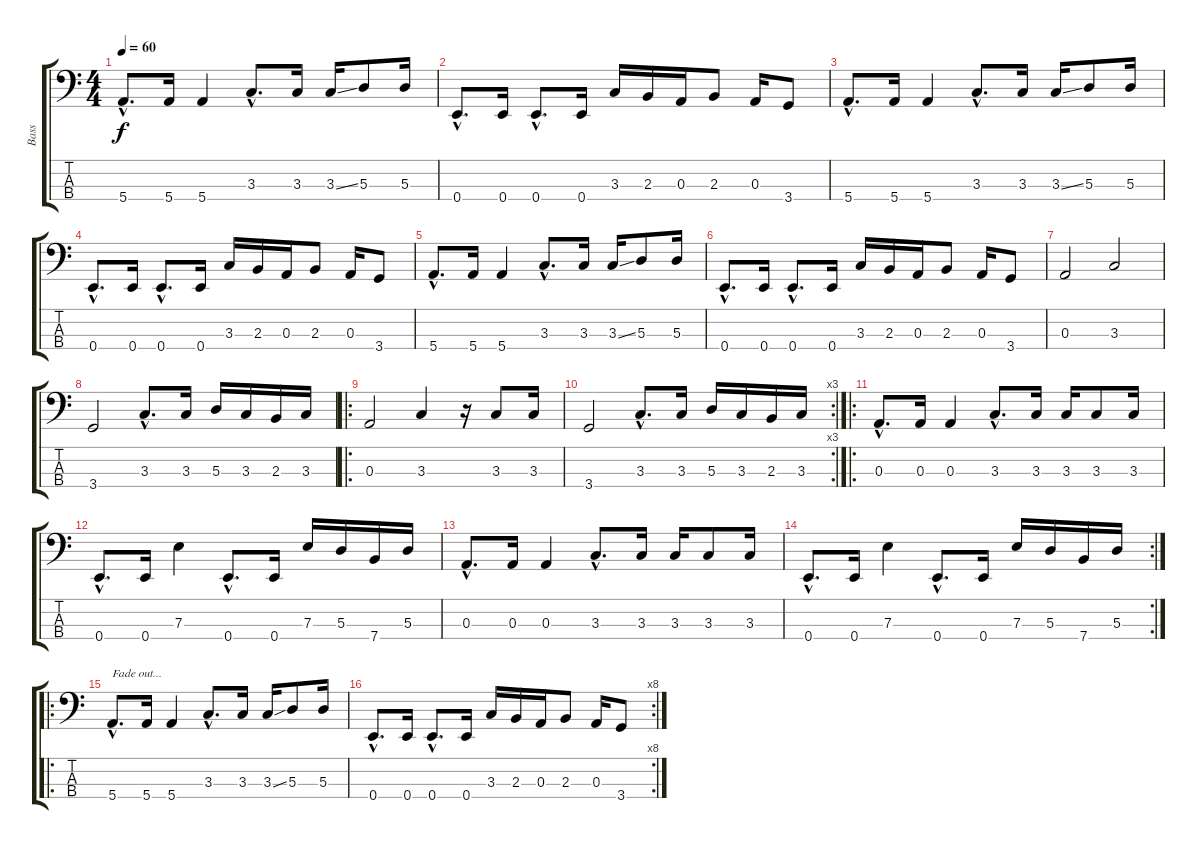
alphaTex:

\track ("Bass" "Bass") {instrument electricbassfinger}
\staff {score tabs}
\tuning (G2 D2 A1 E1) {hide}
\ts (4 4)
\tempo 60
\clef f4
\ks c
5.4{hac}.8{d dy f} 5.4.16 5.4.4 3.3{hac}.8{d} 3.3.16 3.3{ss}.16 5.3.8 5.3.16 |
0.4{hac}.8{d} 0.4.16 0.4{hac}.8{d} 0.4.16 3.3.16 2.3.16 0.3.16 2.3.8 0.3.16 3.4.8 |
5.4{hac}.8{d} 5.4.16 5.4.4 3.3{hac}.8{d} 3.3.16 3.3{ss}.16 5.3.8 5.3.16 |
0.4{hac}.8{d} 0.4.16 0.4{hac}.8{d} 0.4.16 3.3.16 2.3.16 0.3.16 2.3.8 0.3.16 3.4.8 |
5.4{hac}.8{d} 5.4.16 5.4.4 3.3{hac}.8{d} 3.3.16 3.3{ss}.16 5.3.8 5.3.16 |
0.4{hac}.8{d} 0.4.16 0.4{hac}.8{d} 0.4.16 3.3.16 2.3.16 0.3.16 2.3.8 0.3.16 3.4.8 |
0.3.2 3.3.2 |
3.4.2 3.3{hac}.8{d} 3.3.16 5.3.16 3.3.16 2.3.16 3.3.16 |
\ro
0.3.2 3.3.4 r.16 3.3.8 3.3.16 |
\rc 3
3.4.2 3.3{hac}.8{d} 3.3.16 5.3.16 3.3.16 2.3.16 3.3.16 |
\ro
0.3{hac}.8{d} 0.3.16 0.3.4 3.3{hac}.8{d} 3.3.16 3.3.16 3.3.8 3.3.16 |
0.4{hac}.8{d} 0.4.16 7.3.4 0.4{hac}.8{d} 0.4.16 7.3.16 5.3.16 7.4.16 5.3.16 |
0.3{hac}.8{d} 0.3.16 0.3.4 3.3{hac}.8{d} 3.3.16 3.3.16 3.3.8 3.3.16 |
\rc 2
0.4{hac}.8{d} 0.4.16 7.3.4 0.4{hac}.8{d} 0.4.16 7.3.16 5.3.16 7.4.16 5.3.16 |
\ro
5.4{hac}.8{d txt "Fade out..."} 5.4.16 5.4.4 3.3{hac}.8{d} 3.3.16 3.3{ss}.16 5.3.8 5.3.16 |
\rc 8
0.4{hac}.8{d} 0.4.16 0.4{hac}.8{d} 0.4.16 3.3.16 2.3.16 0.3.16 2.3.8 0.3.16 3.4.8
